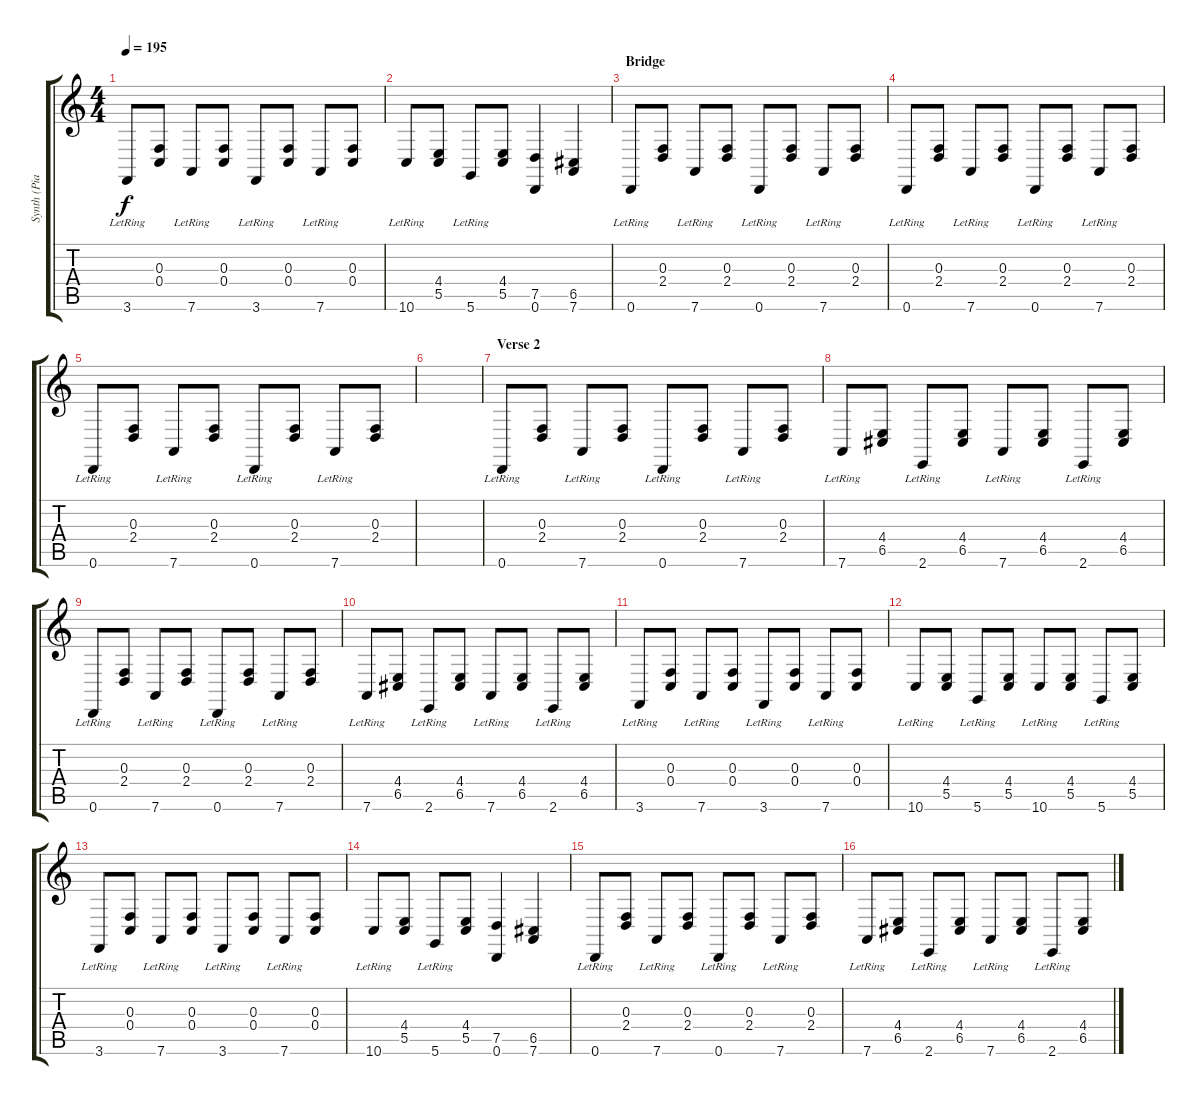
\track ("Synth (Piano)" "Synth (Pia") {instrument brightacousticpiano}
\staff {score tabs}
\tuning (D4 A3 F3 C3 G2 D2) {hide}
\ts (4 4)
\tempo 195
\clef g2
\ks c
3.6{lr}.8{dy f} (0.3 0.4).8 7.6{lr}.8 (0.3 0.4).8 3.6{lr}.8 (0.3 0.4).8 7.6{lr}.8 (0.3 0.4).8 |
10.6{lr}.8 (4.4 5.5).8 5.6{lr}.8 (4.4 5.5).8 (7.5 0.6).4 (6.5 7.6).4 |
\section ("" "Bridge")
0.6{lr}.8 (0.3 2.4).8 7.6{lr}.8 (0.3 2.4).8 0.6{lr}.8 (0.3 2.4).8 7.6{lr}.8 (0.3 2.4).8 |
0.6{lr}.8 (0.3 2.4).8 7.6{lr}.8 (0.3 2.4).8 0.6{lr}.8 (0.3 2.4).8 7.6{lr}.8 (0.3 2.4).8 |
0.6{lr}.8 (0.3 2.4).8 7.6{lr}.8 (0.3 2.4).8 0.6{lr}.8 (0.3 2.4).8 7.6{lr}.8 (0.3 2.4).8 |
|
\section ("" "Verse 2")
0.6{lr}.8 (0.3 2.4).8 7.6{lr}.8 (0.3 2.4).8 0.6{lr}.8 (0.3 2.4).8 7.6{lr}.8 (0.3 2.4).8 |
7.6{lr}.8 (4.4 6.5).8 2.6{lr}.8 (4.4 6.5).8 7.6{lr}.8 (4.4 6.5).8 2.6{lr}.8 (4.4 6.5).8 |
0.6{lr}.8 (0.3 2.4).8 7.6{lr}.8 (0.3 2.4).8 0.6{lr}.8 (0.3 2.4).8 7.6{lr}.8 (0.3 2.4).8 |
7.6{lr}.8 (4.4 6.5).8 2.6{lr}.8 (4.4 6.5).8 7.6{lr}.8 (4.4 6.5).8 2.6{lr}.8 (4.4 6.5).8 |
3.6{lr}.8 (0.3 0.4).8 7.6{lr}.8 (0.3 0.4).8 3.6{lr}.8 (0.3 0.4).8 7.6{lr}.8 (0.3 0.4).8 |
10.6{lr}.8 (4.4 5.5).8 5.6{lr}.8 (4.4 5.5).8 10.6{lr}.8 (4.4 5.5).8 5.6{lr}.8 (4.4 5.5).8 |
3.6{lr}.8 (0.3 0.4).8 7.6{lr}.8 (0.3 0.4).8 3.6{lr}.8 (0.3 0.4).8 7.6{lr}.8 (0.3 0.4).8 |
10.6{lr}.8 (4.4 5.5).8 5.6{lr}.8 (4.4 5.5).8 (7.5 0.6).4 (6.5 7.6).4 |
0.6{lr}.8 (0.3 2.4).8 7.6{lr}.8 (0.3 2.4).8 0.6{lr}.8 (0.3 2.4).8 7.6{lr}.8 (0.3 2.4).8 |
7.6{lr}.8 (4.4 6.5).8 2.6{lr}.8 (4.4 6.5).8 7.6{lr}.8 (4.4 6.5).8 2.6{lr}.8 (4.4 6.5).8
